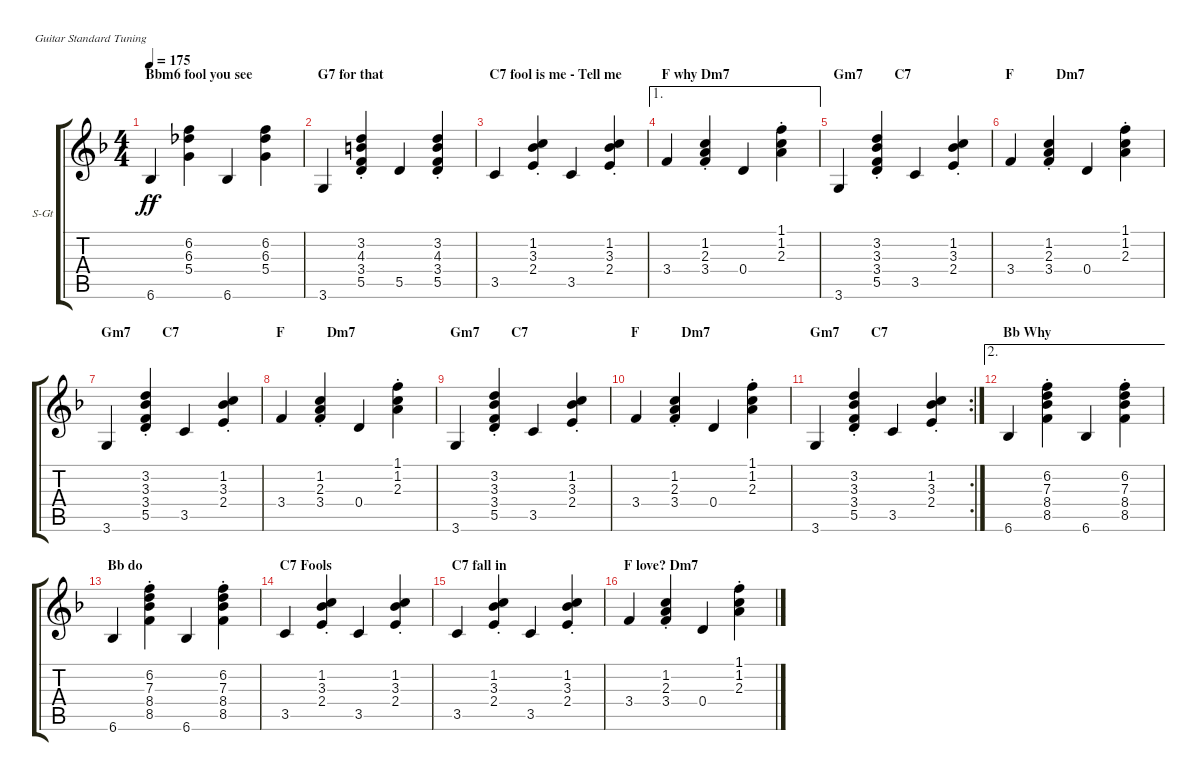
\bracketExtendMode groupsimilarinstruments
\firstSystemTrackNameOrientation horizontal
\otherSystemsTrackNameOrientation horizontal
\track ("Guitar" "S-Gt") {instrument acousticguitarsteel}
\staff {score tabs}
\tuning (E4 B3 G3 D3 A2 E2)
\ts (4 4)
\section ("" "Bbm6 fool you see")
\tempo 175
\clef g2
\ks f
6.6.4{dy ff} (5.4 6.3 6.2).4 6.6.4 (5.4 6.3 6.2).4 |
\section ("" "G7 for that")
3.6.4 (5.5{st} 3.4{st} 4.3{st} 3.2{st}).4 5.5.4 (5.5{st} 3.4{st} 4.3{st} 3.2{st}).4 |
\section ("" "C7 fool is me - Tell me")
3.5.4 (2.4{st} 3.3{st} 1.2{st}).4 3.5.4 (2.4{st} 3.3{st} 1.2{st}).4 |
\ae 1
\section ("" "F why Dm7")
3.4.4 (3.4{st} 2.3{st} 1.2{st}).4 0.4.4 (2.3{st} 1.2{st} 1.1{st}).4 |
\section ("" "Gm7         C7")
3.6.4 (5.5{st} 3.4{st} 3.3{st} 3.2{st}).4 3.5.4 (2.4{st} 3.3{st} 1.2{st}).4 |
\section ("" "F            Dm7")
3.4.4 (3.4{st} 2.3{st} 1.2{st}).4 0.4.4 (2.3{st} 1.2{st} 1.1{st}).4 |
\section ("" "Gm7         C7")
3.6.4 (5.5{st} 3.4{st} 3.3{st} 3.2{st}).4 3.5.4 (2.4{st} 3.3{st} 1.2{st}).4 |
\section ("" "F            Dm7")
3.4.4 (3.4{st} 2.3{st} 1.2{st}).4 0.4.4 (2.3{st} 1.2{st} 1.1{st}).4 |
\section ("" "Gm7         C7")
3.6.4 (5.5{st} 3.4{st} 3.3{st} 3.2{st}).4 3.5.4 (2.4{st} 3.3{st} 1.2{st}).4 |
\section ("" "F            Dm7")
3.4.4 (3.4{st} 2.3{st} 1.2{st}).4 0.4.4 (2.3{st} 1.2{st} 1.1{st}).4 |
\rc 2
\section ("" "Gm7         C7")
3.6.4 (5.5{st} 3.4{st} 3.3{st} 3.2{st}).4 3.5.4 (2.4{st} 3.3{st} 1.2{st}).4 |
\ae 2
\section ("" "Bb Why")
6.6.4 (8.4{st} 7.3{st} 6.2{st} 8.5{st}).4 6.6.4 (8.4{st} 7.3{st} 6.2{st} 8.5{st}).4 |
\section ("" "Bb do")
6.6.4 (8.4{st} 7.3{st} 6.2{st} 8.5{st}).4 6.6.4 (8.4{st} 7.3{st} 6.2{st} 8.5{st}).4 |
\section ("" "C7 Fools")
3.5.4 (2.4{st} 3.3{st} 1.2{st}).4 3.5.4 (2.4{st} 3.3{st} 1.2{st}).4 |
\section ("" "C7 fall in")
3.5.4 (2.4{st} 3.3{st} 1.2{st}).4 3.5.4 (2.4{st} 3.3{st} 1.2{st}).4 |
\section ("" "F love? Dm7")
3.4.4 (3.4{st} 2.3{st} 1.2{st}).4 0.4.4 (2.3{st} 1.2{st} 1.1{st}).4
